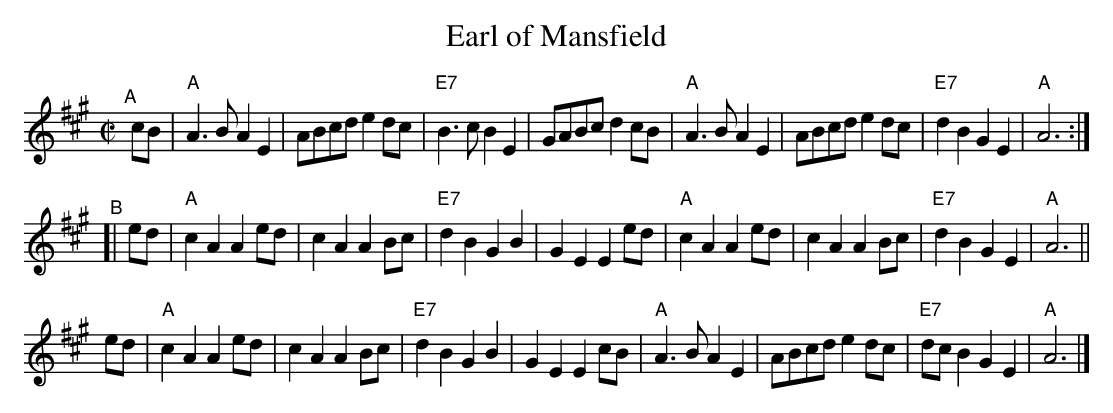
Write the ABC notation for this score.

X:1
T: Earl of Mansfield
M: C|
K: A
"^A"[|] cB |\
"A"A3B  A2E2 | ABcd e2dc | "E7"B3c  B2E2 | GABc d2cB |\
"A"A3B  A2E2 | ABcd e2dc | "E7"d2B2 G2E2 | "A"A6 :|
"^B"[| ed |\
"A"c2A2 A2ed | c2A2 A2Bc | "E7"d2B2 G2B2 | G2E2 E2ed |\
"A"c2A2 A2ed | c2A2 A2Bc | "E7"d2B2 G2E2 | "A"A6 ||
ed |\
"A"c2A2 A2ed | c2A2 A2Bc | "E7"d2B2 G2B2 | G2E2 E2cB |\
"A"A3B  A2E2 | ABcd e2dc | "E7"dcB2 G2E2 | "A"A6 |]
